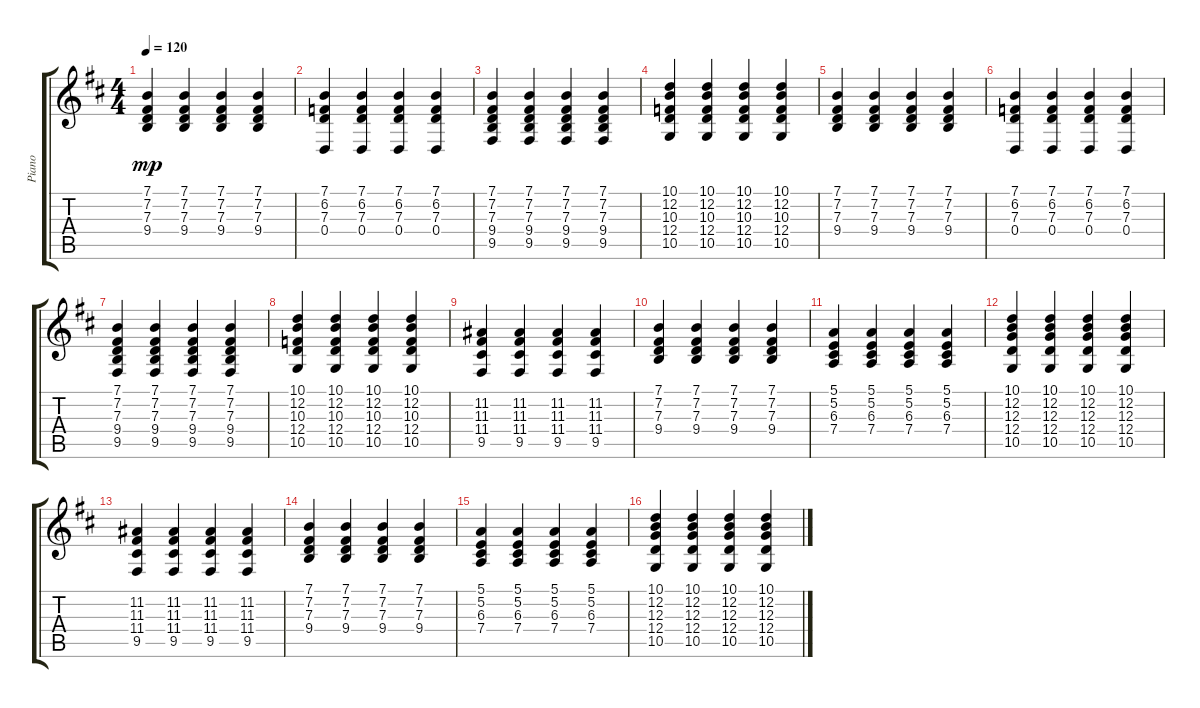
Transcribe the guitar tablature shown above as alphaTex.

\track ("Piano" "Piano") {instrument electricgrandpiano}
\staff {score tabs}
\tuning (E4 B3 G3 D3 A2 E2) {hide}
\ts (4 4)
\tempo 120
\clef g2
\ks bminor
(7.1 7.2 7.3 9.4).4{dy mp instrument electricgrandpiano} (7.1 7.2 7.3 9.4).4 (7.1 7.2 7.3 9.4).4 (7.1 7.2 7.3 9.4).4 |
(7.1 6.2 7.3 0.4).4 (7.1 6.2 7.3 0.4).4 (7.1 6.2 7.3 0.4).4 (7.1 6.2 7.3 0.4).4 |
(7.1 7.2 7.3 9.4 9.5).4 (7.1 7.2 7.3 9.4 9.5).4 (7.1 7.2 7.3 9.4 9.5).4 (7.1 7.2 7.3 9.4 9.5).4 |
(10.1 12.2 10.3 12.4 10.5).4 (10.1 12.2 10.3 12.4 10.5).4 (10.1 12.2 10.3 12.4 10.5).4 (10.1 12.2 10.3 12.4 10.5).4 |
(7.1 7.2 7.3 9.4).4 (7.1 7.2 7.3 9.4).4 (7.1 7.2 7.3 9.4).4 (7.1 7.2 7.3 9.4).4 |
(7.1 6.2 7.3 0.4).4 (7.1 6.2 7.3 0.4).4 (7.1 6.2 7.3 0.4).4 (7.1 6.2 7.3 0.4).4 |
(7.1 7.2 7.3 9.4 9.5).4 (7.1 7.2 7.3 9.4 9.5).4 (7.1 7.2 7.3 9.4 9.5).4 (7.1 7.2 7.3 9.4 9.5).4 |
(10.1 12.2 10.3 12.4 10.5).4 (10.1 12.2 10.3 12.4 10.5).4 (10.1 12.2 10.3 12.4 10.5).4 (10.1 12.2 10.3 12.4 10.5).4 |
(11.2 11.3 11.4 9.5).4 (11.2 11.3 11.4 9.5).4 (11.2 11.3 11.4 9.5).4 (11.2 11.3 11.4 9.5).4 |
(7.1 7.2 7.3 9.4).4 (7.1 7.2 7.3 9.4).4 (7.1 7.2 7.3 9.4).4 (7.1 7.2 7.3 9.4).4 |
(5.1 5.2 6.3 7.4).4 (5.1 5.2 6.3 7.4).4 (5.1 5.2 6.3 7.4).4 (5.1 5.2 6.3 7.4).4 |
(10.1 12.2 12.3 12.4 10.5).4 (10.1 12.2 12.3 12.4 10.5).4 (10.1 12.2 12.3 12.4 10.5).4 (10.1 12.2 12.3 12.4 10.5).4 |
(11.2 11.3 11.4 9.5).4 (11.2 11.3 11.4 9.5).4 (11.2 11.3 11.4 9.5).4 (11.2 11.3 11.4 9.5).4 |
(7.1 7.2 7.3 9.4).4 (7.1 7.2 7.3 9.4).4 (7.1 7.2 7.3 9.4).4 (7.1 7.2 7.3 9.4).4 |
(5.1 5.2 6.3 7.4).4 (5.1 5.2 6.3 7.4).4 (5.1 5.2 6.3 7.4).4 (5.1 5.2 6.3 7.4).4 |
(10.1 12.2 12.3 12.4 10.5).4 (10.1 12.2 12.3 12.4 10.5).4 (10.1 12.2 12.3 12.4 10.5).4 (10.1 12.2 12.3 12.4 10.5).4
